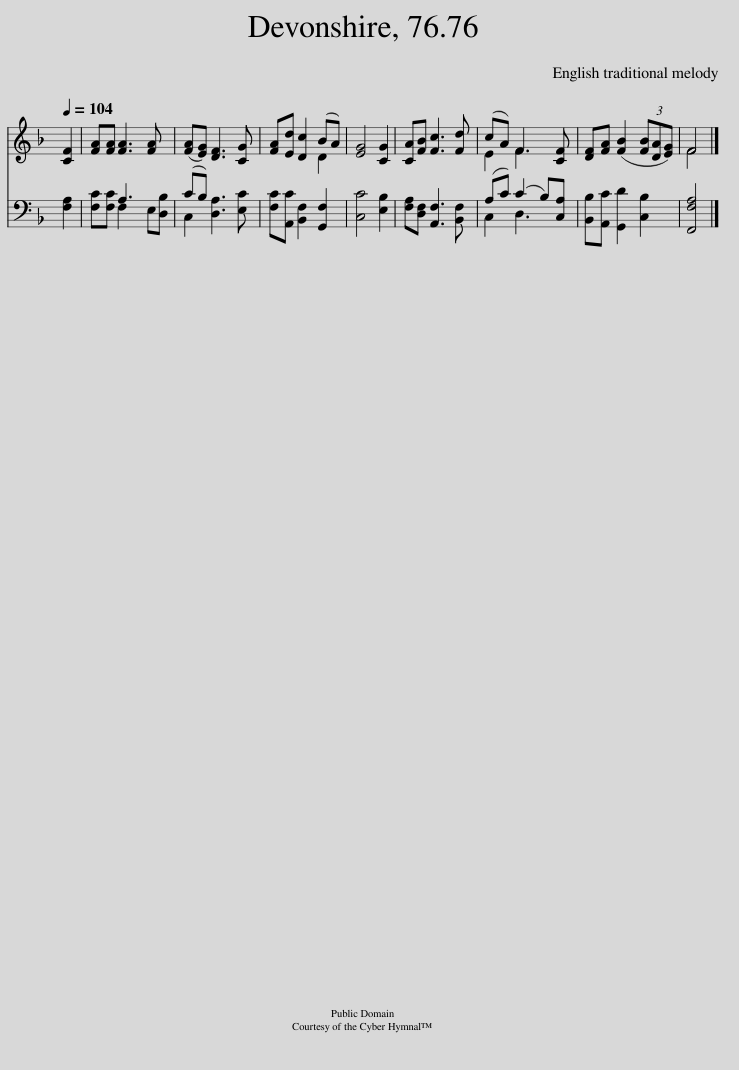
X:1
%%score ( 1 2 ) ( 3 4 )
L:1/8
Q:1/4=104
M:none
I:linebreak $
K:F
V:1 treble
V:2 treble
V:3 bass
V:4 bass
V:1
 [CF]2 | [FA][FA] [FA]3 [FA] x | ([FA][EG]) [DF]3 [CG] | [FA][Ed] [Dc]2 (BA) | [EG]4 [CG]2 | %5
 [CA][FB] [Fc]3 [Fd] | (cA) F3 [CF] | [DF][FA] ([FB]2 (3[FB][DA][EG]) | F4 |] %9
V:2
 x2 | x7 | x6 | x4 D2 | x6 | %5
 x6 | E2 F3 x | x6 | F4 |] %9
V:3
 [F,A,]2 | [F,C][F,C] A,3 E,[D,B,] | (CB,) [D,A,]3 [E,C] | [F,C][A,,C] [B,,F,]2 [G,,F,]2 | [C,C]4 [E,B,]2 | %5
 [F,A,][D,F,] [A,,F,]3 [B,,F,] | (A,C) (C2 B,)[C,A,] | [B,,B,][A,,C] [G,,D]2 [C,B,]2 | [F,,F,A,]4 |] %9
V:4
 x2 | x2 F,2 x3 | C,2 x4 | x6 | x6 | %5
 x6 | C,2 D,3 x | x6 | x4 |] %9
